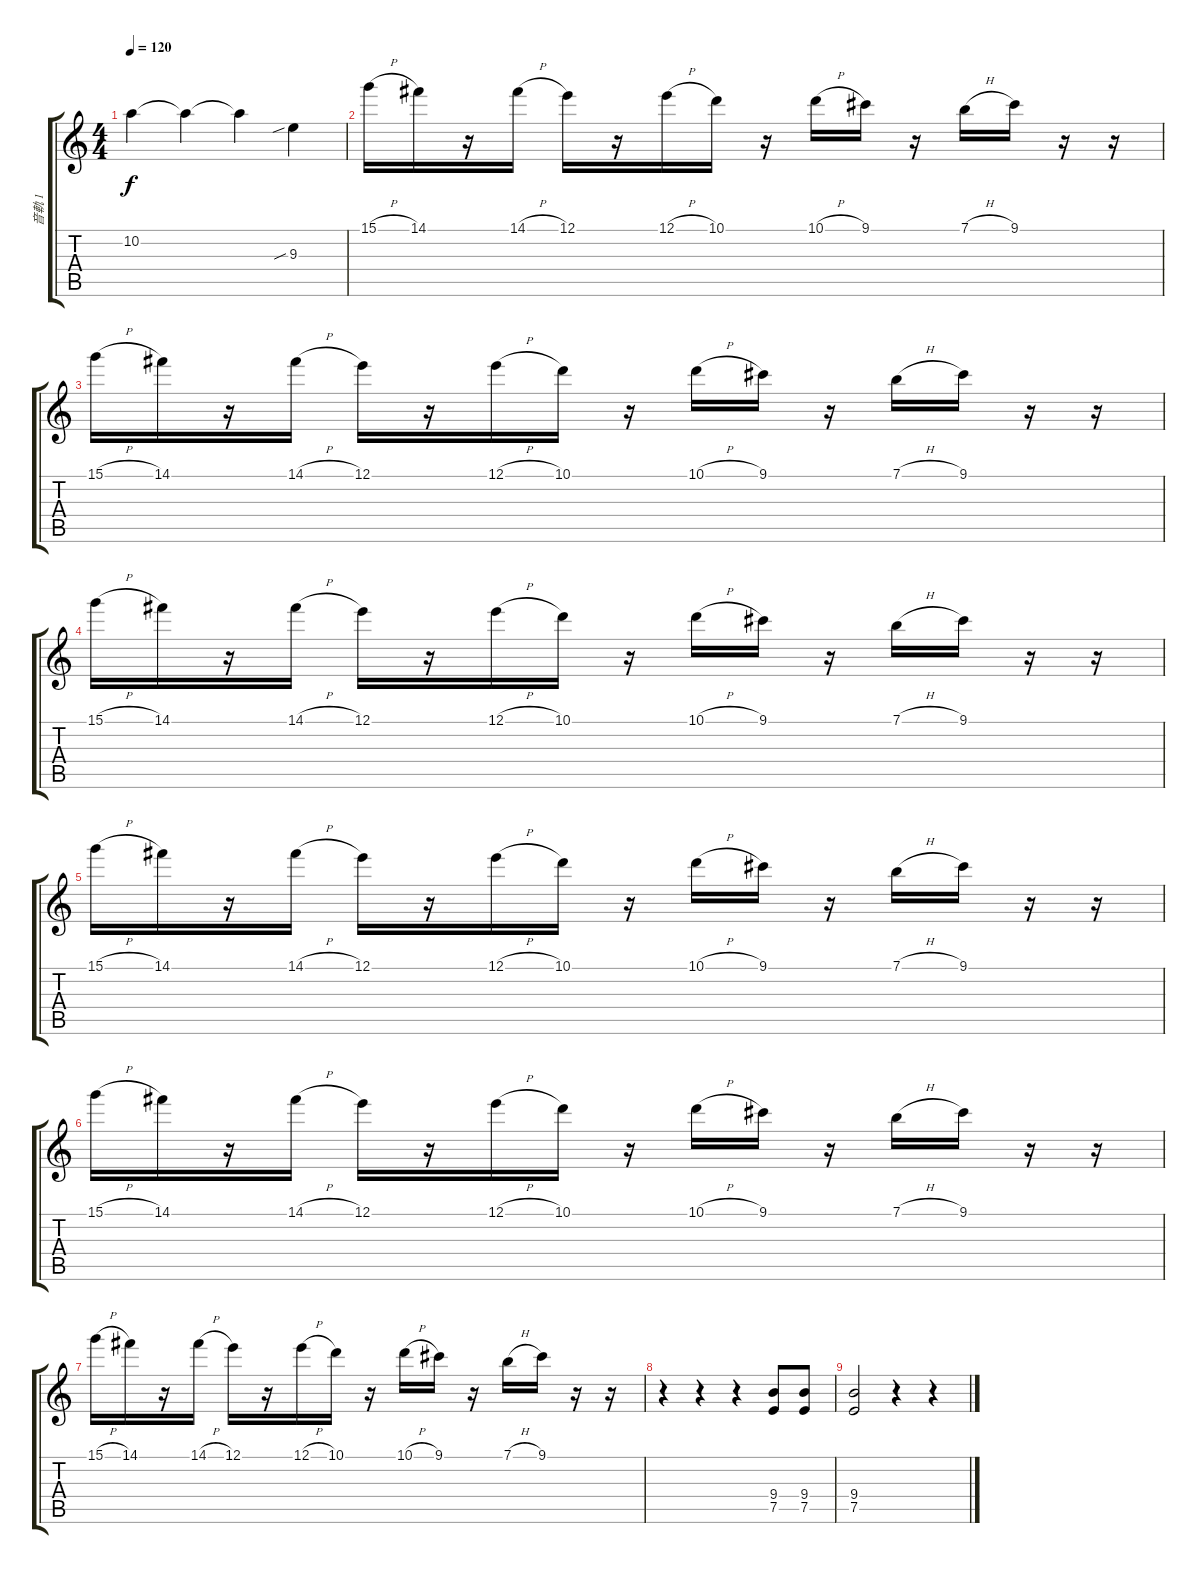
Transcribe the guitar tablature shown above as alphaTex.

\track ("音軌 1" "音軌 1") {instrument overdrivenguitar}
\staff {score tabs}
\tuning (E4 B3 G3 D3 A2 E2) {hide}
\ts (4 4)
\tempo 120
\clef g2
\ks c
10.2{t}.4{dy f} 10.2{t}.4 10.2{t}.4 9.3{sib}.4 |
15.1{h}.16 14.1.16 r.16 14.1{h}.16 12.1.16 r.16 12.1{h}.16 10.1.16 r.16 10.1{h}.16 9.1.16 r.16 7.1{h}.16 9.1.16 r.16 r.16 |
15.1{h}.16 14.1.16 r.16 14.1{h}.16 12.1.16 r.16 12.1{h}.16 10.1.16 r.16 10.1{h}.16 9.1.16 r.16 7.1{h}.16 9.1.16 r.16 r.16 |
15.1{h}.16 14.1.16 r.16 14.1{h}.16 12.1.16 r.16 12.1{h}.16 10.1.16 r.16 10.1{h}.16 9.1.16 r.16 7.1{h}.16 9.1.16 r.16 r.16 |
15.1{h}.16 14.1.16 r.16 14.1{h}.16 12.1.16 r.16 12.1{h}.16 10.1.16 r.16 10.1{h}.16 9.1.16 r.16 7.1{h}.16 9.1.16 r.16 r.16 |
15.1{h}.16 14.1.16 r.16 14.1{h}.16 12.1.16 r.16 12.1{h}.16 10.1.16 r.16 10.1{h}.16 9.1.16 r.16 7.1{h}.16 9.1.16 r.16 r.16 |
15.1{h}.16 14.1.16 r.16 14.1{h}.16 12.1.16 r.16 12.1{h}.16 10.1.16 r.16 10.1{h}.16 9.1.16 r.16 7.1{h}.16 9.1.16 r.16 r.16 |
r.4 r.4 r.4 (9.4 7.5).8 (9.4 7.5).8 |
(9.4 7.5).2 r.4 r.4
